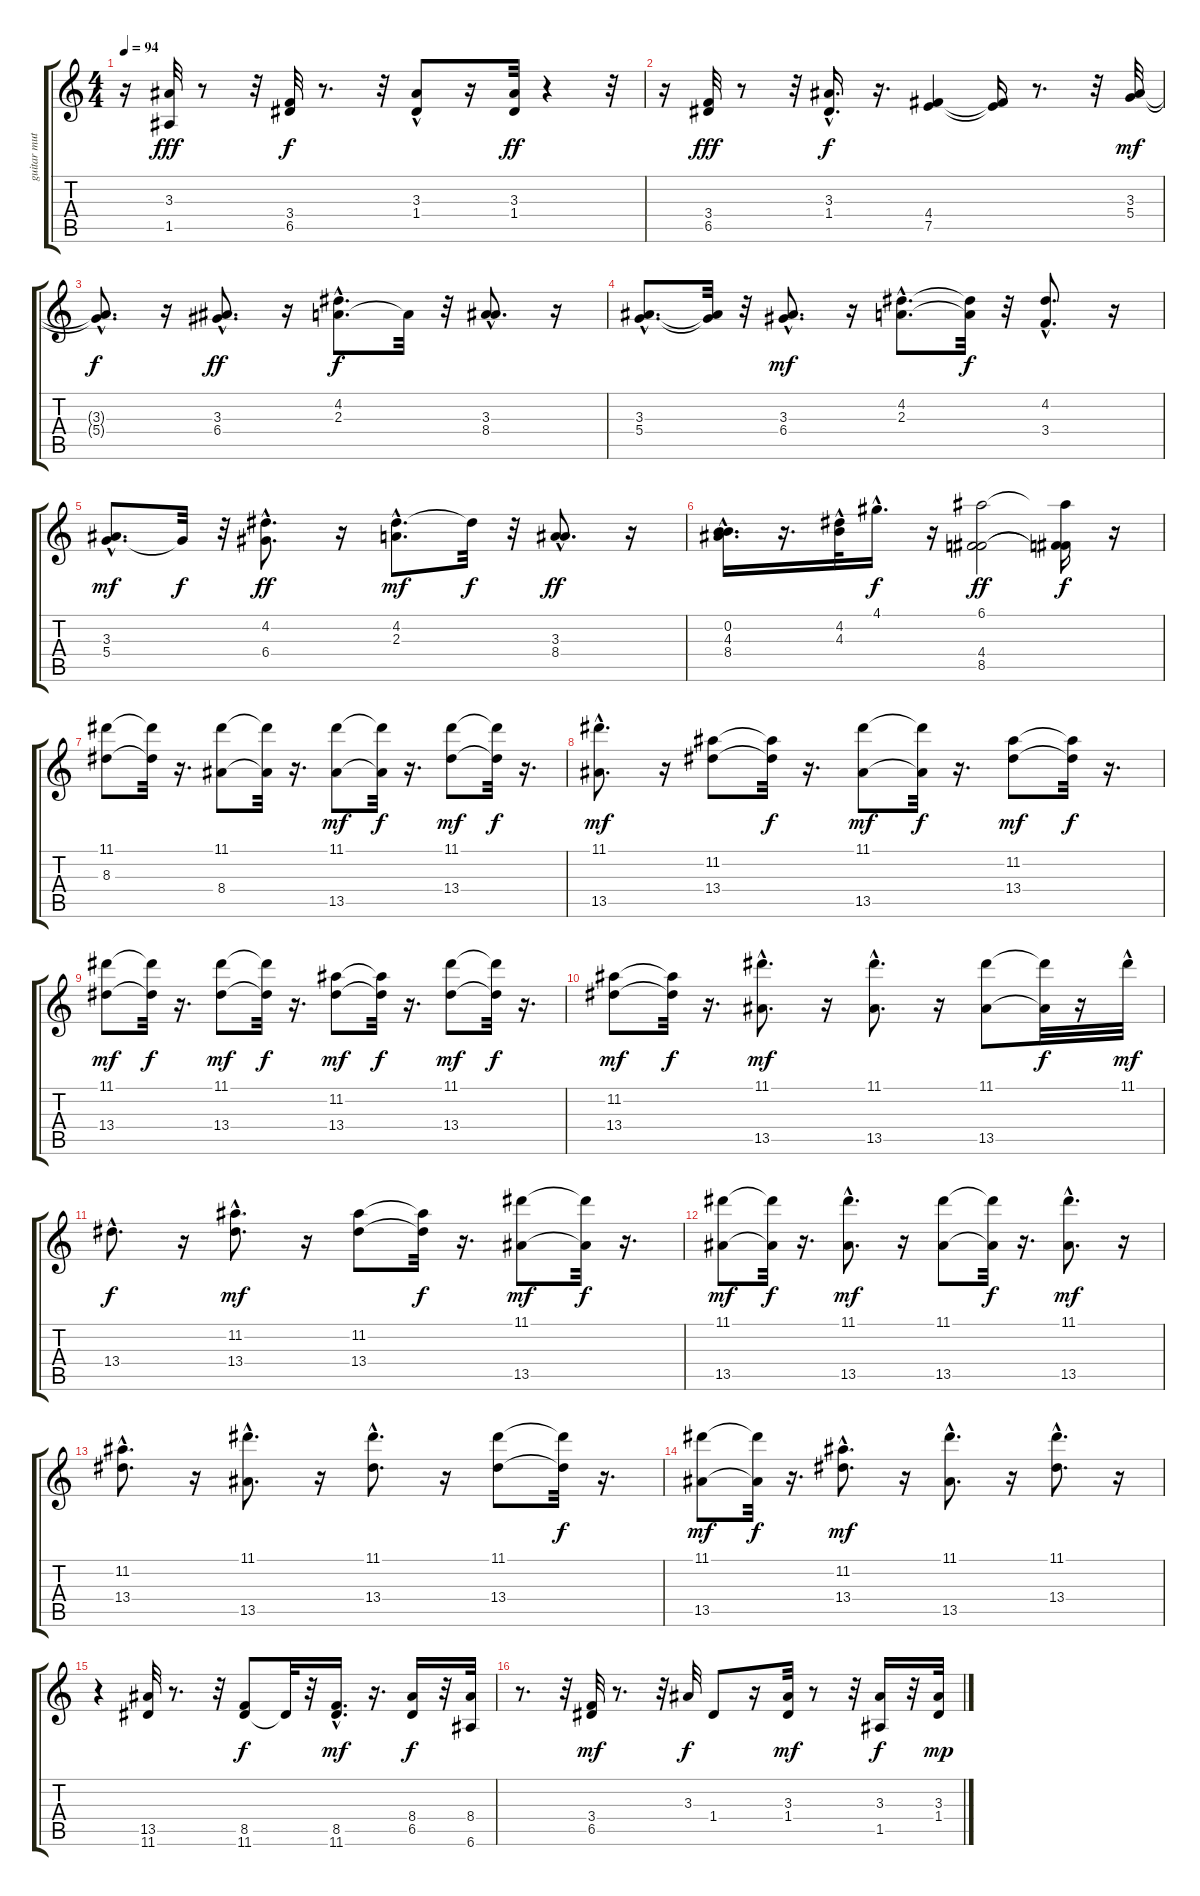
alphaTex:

\track ("guitar muted" "guitar mut") {instrument electricguitarmuted}
\staff {score tabs}
\tuning (E4 B3 G3 D3 A2 E2) {hide}
\ts (4 4)
\tempo 94
\clef g2
\ks c
r.16{dy mp} (3.3 1.5).32{dy fff} r.8 r.32 (3.4 6.5).32{dy f} r.8{d} r.32 (3.3{hac} 1.4).8 r.16 (3.3 1.4).32{dy ff} r.4 r.32 |
r.16 (3.4 6.5).32{dy fff} r.8 r.32 (3.3{hac} 1.4{hac}).16{d dy f} r.16{d} (4.4 7.5).4 (4.4{t} 7.5{t}).16 r.8{d} r.32 (3.3 5.4).32{dy mf} |
(3.3{hac t} 5.4{hac t}).8{d dy f} r.16 (3.3{hac} 6.4{hac}).8{d dy ff} r.16 (4.2{hac} 2.3{hac}).8{d dy f} 2.3{t}.32 r.32 (3.3{hac} 8.4{hac}).8{d} r.16 |
(3.3{hac} 5.4{hac}).8{d} (3.3{t} 5.4{t}).32 r.32 (3.3{hac} 6.4{hac}).8{d dy mf} r.16 (4.2{hac} 2.3{hac}).8{d} (4.2{t} 2.3{t}).32{dy f} r.32 (4.2{hac} 3.4).8{d} r.16 |
(3.3{hac} 5.4{hac}).8{d dy mf} 5.4{t}.32{dy f} r.32 (4.2{hac} 6.4{hac}).8{d dy ff} r.16 (4.2{hac} 2.3{hac}).8{d dy mf} 4.2{t}.32{dy f} r.32 (3.3{hac} 8.4{hac}).8{d dy ff} r.16 |
(0.2{hac} 4.3{hac} 8.4{hac}).16{d} r.16{d} (4.2{hac} 4.3{hac}).32 4.1{hac}.16{d dy f} r.16 (6.1 4.4 8.5).2{dy ff} (6.1{t} 4.4{t} 8.5{t}).16{dy f} r.16 |
(11.1 8.3).8 (11.1{t} 8.3{t}).32 r.16{d} (11.1 8.4).8 (11.1{t} 8.4{t}).32 r.16{d} (11.1 13.5).8{dy mf} (11.1{t} 13.5{t}).32{dy f} r.16{d} (11.1 13.4).8{dy mf} (11.1{t} 13.4{t}).32{dy f} r.16{d} |
(11.1{hac} 13.5).8{d dy mf} r.16 (11.2 13.4).8 (11.2{t} 13.4{t}).32{dy f} r.16{d} (11.1 13.5).8{dy mf} (11.1{t} 13.5{t}).32{dy f} r.16{d} (11.2 13.4).8{dy mf} (11.2{t} 13.4{t}).32{dy f} r.16{d} |
(11.1 13.4).8{dy mf} (11.1{t} 13.4{t}).32{dy f} r.16{d} (11.1 13.4).8{dy mf} (11.1{t} 13.4{t}).32{dy f} r.16{d} (11.2 13.4).8{dy mf} (11.2{t} 13.4{t}).32{dy f} r.16{d} (11.1 13.4).8{dy mf} (11.1{t} 13.4{t}).32{dy f} r.16{d} |
(11.2 13.4).8{dy mf} (11.2{t} 13.4{t}).32{dy f} r.16{d} (11.1{hac} 13.5{hac}).8{d dy mf} r.16 (11.1{hac} 13.5).8{d} r.16 (11.1 13.5).8 (11.1{t} 13.5{t}).32{dy f} r.16 11.1{hac}.32{dy mf} |
13.4{hac}.8{d dy f} r.16 (11.2{hac} 13.4{hac}).8{d dy mf} r.16 (11.2 13.4).8 (11.2{t} 13.4{t}).32{dy f} r.16{d} (11.1 13.5).8{dy mf} (11.1{t} 13.5{t}).32{dy f} r.16{d} |
(11.1 13.5).8{dy mf} (11.1{t} 13.5{t}).32{dy f} r.16{d} (11.1{hac} 13.5{hac}).8{d dy mf} r.16 (11.1 13.5).8 (11.1{t} 13.5{t}).32{dy f} r.16{d} (11.1{hac} 13.5).8{d dy mf} r.16 |
(11.2{hac} 13.4{hac}).8{d} r.16 (11.1{hac} 13.5).8{d} r.16 (11.1{hac} 13.4{hac}).8{d} r.16 (11.1 13.4).8 (11.1{t} 13.4{t}).32{dy f} r.16{d} |
(11.1 13.5).8{dy mf} (11.1{t} 13.5{t}).32{dy f} r.16{d} (11.2{hac} 13.4{hac}).8{d dy mf} r.16 (11.1{hac} 13.5{hac}).8{d} r.16 (11.1{hac} 13.4{hac}).8{d} r.16 |
r.4 (13.5 11.6).32 r.8{d} r.32 (8.5 11.6).8{dy f} 11.6{t}.32 r.32 (8.5 11.6{hac}).16{d dy mf} r.16{d} (8.4 6.5).16{dy f} r.32 (8.4 6.6).32 |
r.8{d} r.32 (3.4 6.5).32{dy mf} r.8{d} r.32 3.3.32{dy f} 1.4.8 r.16 (3.3 1.4).32{dy mf} r.8 r.32 (3.3 1.5).16{dy f} r.32 (3.3 1.4).32{dy mp}
